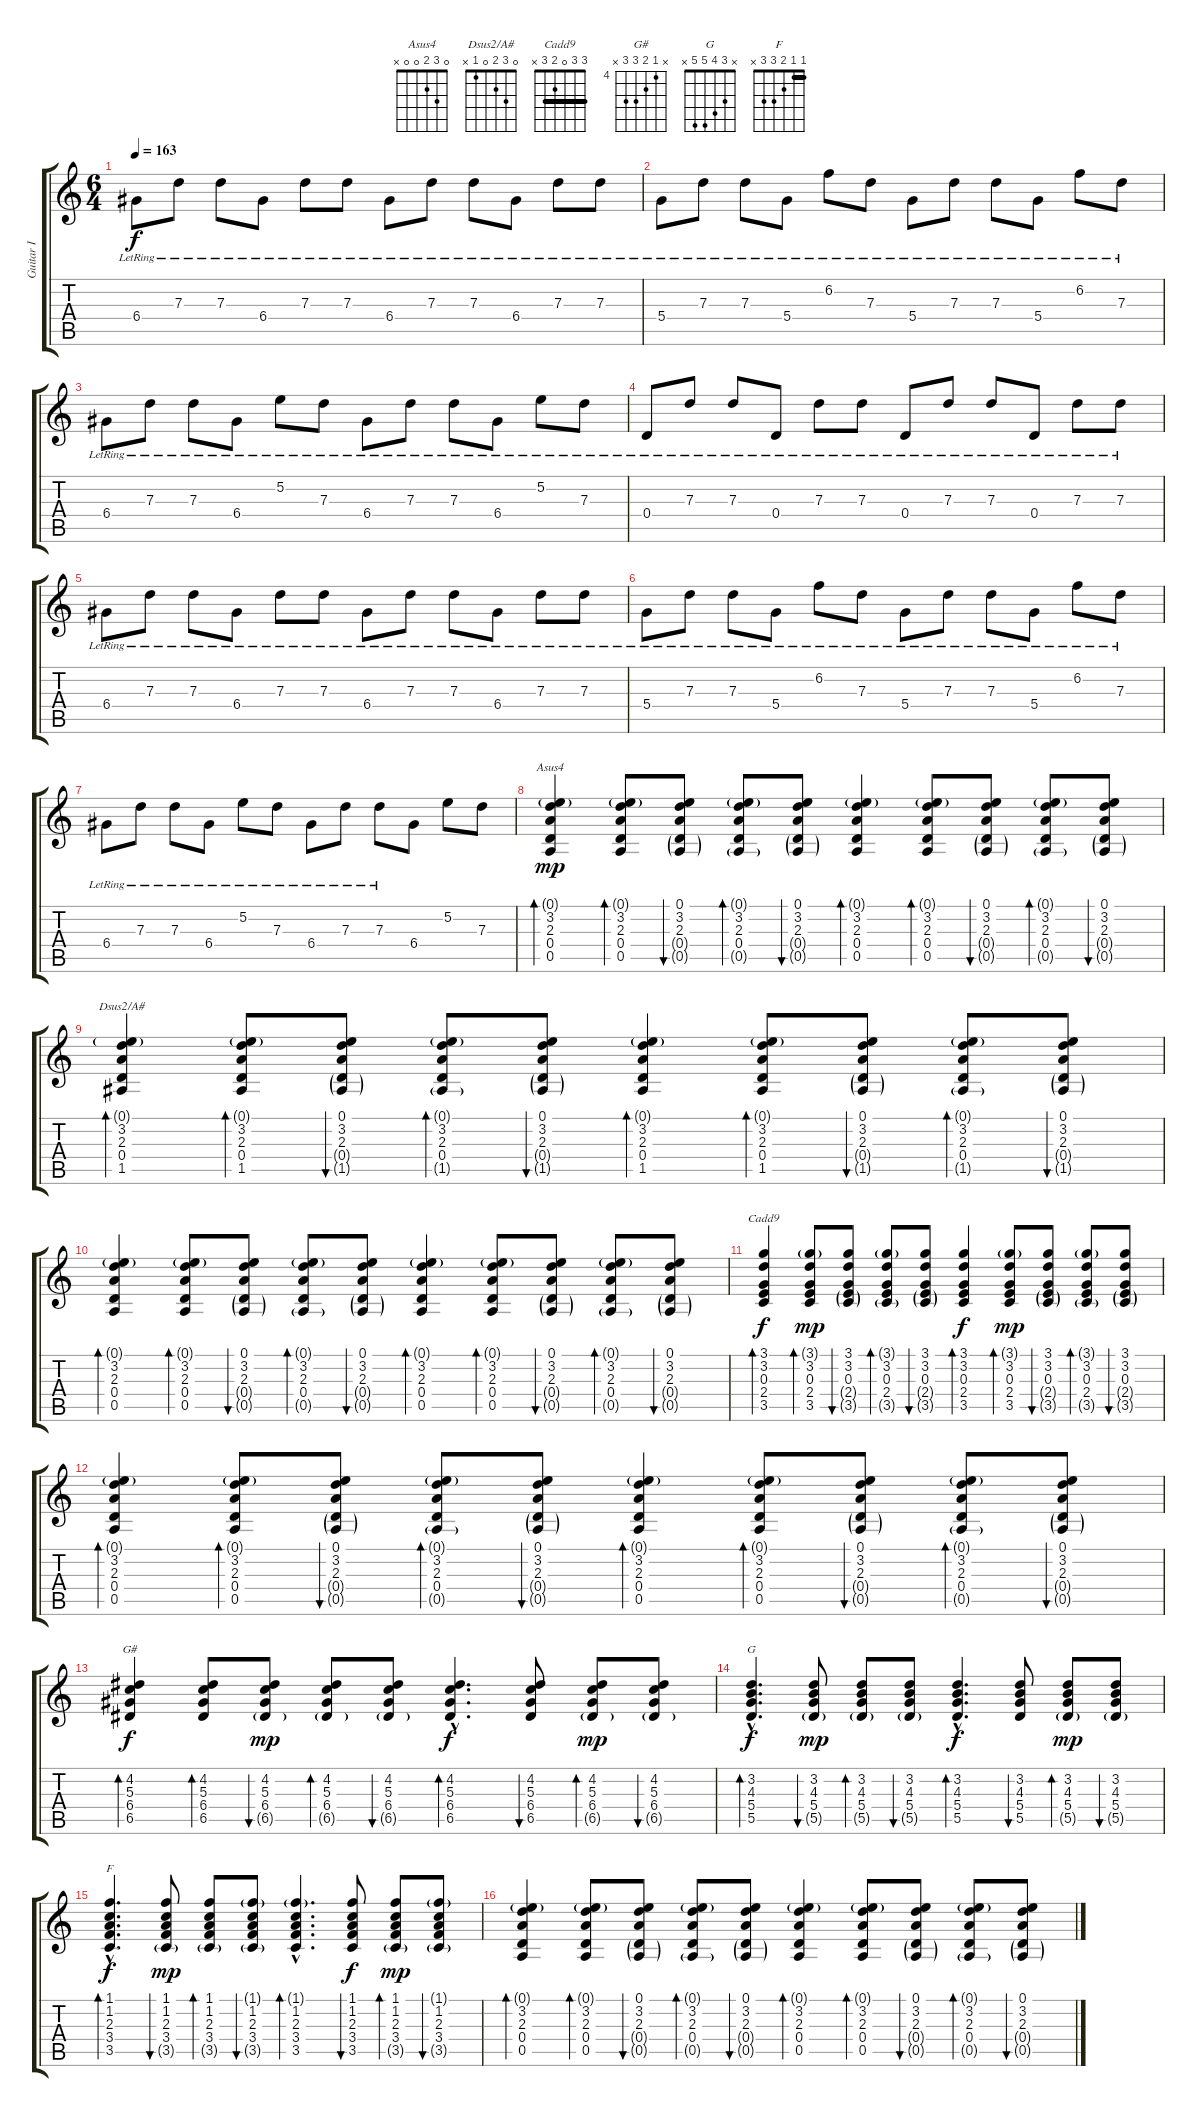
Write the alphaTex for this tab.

\track ("Guitar I" "Guitar I") {instrument acousticguitarsteel}
\staff {score tabs}
\tuning (E4 B3 G3 D3 A2 D2) {hide}
\chord ("Asus4" 0 3 2 0 0 x)
\chord ("Dsus2/A#" 0 3 2 0 1 x)
\chord ("Cadd9" 3 3 0 2 3 x) {barre 3}
\chord ("G#" x 4 5 6 6 x) {firstfret 4}
\chord ("G" x 3 4 5 5 x)
\chord ("F" 1 1 2 3 3 x) {barre 1}
\ts (6 4)
\tempo 163
\clef g2
\ks c
6.4{lr}.8{dy f} 7.3{lr}.8 7.3{lr}.8 6.4{lr}.8 7.3{lr}.8 7.3{lr}.8 6.4{lr}.8 7.3{lr}.8 7.3{lr}.8 6.4{lr}.8 7.3{lr}.8 7.3{lr}.8 |
5.4{lr}.8 7.3{lr}.8 7.3{lr}.8 5.4{lr}.8 6.2{lr}.8 7.3{lr}.8 5.4{lr}.8 7.3{lr}.8 7.3{lr}.8 5.4{lr}.8 6.2{lr}.8 7.3{lr}.8 |
6.4{lr}.8 7.3{lr}.8 7.3{lr}.8 6.4{lr}.8 5.2{lr}.8 7.3{lr}.8 6.4{lr}.8 7.3{lr}.8 7.3{lr}.8 6.4{lr}.8 5.2{lr}.8 7.3{lr}.8 |
0.4{lr}.8 7.3{lr}.8 7.3{lr}.8 0.4{lr}.8 7.3{lr}.8 7.3{lr}.8 0.4{lr}.8 7.3{lr}.8 7.3{lr}.8 0.4{lr}.8 7.3{lr}.8 7.3{lr}.8 |
6.4{lr}.8 7.3{lr}.8 7.3{lr}.8 6.4{lr}.8 7.3{lr}.8 7.3{lr}.8 6.4{lr}.8 7.3{lr}.8 7.3{lr}.8 6.4{lr}.8 7.3{lr}.8 7.3{lr}.8 |
5.4{lr}.8 7.3{lr}.8 7.3{lr}.8 5.4{lr}.8 6.2{lr}.8 7.3{lr}.8 5.4{lr}.8 7.3{lr}.8 7.3{lr}.8 5.4{lr}.8 6.2{lr}.8 7.3{lr}.8 |
6.4{lr}.8 7.3{lr}.8 7.3{lr}.8 6.4{lr}.8 5.2{lr}.8 7.3{lr}.8 6.4{lr}.8 7.3{lr}.8 7.3{lr}.8 6.4.8 5.2.8 7.3.8 |
(0.1{g} 3.2 2.3 0.4 0.5).4{bd 60 ch "Asus4" dy mp volume 10 instrument acousticguitarsteel} (0.1{g} 3.2 2.3 0.4 0.5).8{bd 60} (0.1 3.2 2.3 0.4{g} 0.5{g}).8{bu 60} (0.1{g} 3.2 2.3 0.4 0.5{g}).8{bd 60} (0.1 3.2 2.3 0.4{g} 0.5{g}).8{bu 60} (0.1{g} 3.2 2.3 0.4 0.5).4{bd 60} (0.1{g} 3.2 2.3 0.4 0.5).8{bd 60} (0.1 3.2 2.3 0.4{g} 0.5{g}).8{bu 60} (0.1{g} 3.2 2.3 0.4 0.5{g}).8{bd 60} (0.1 3.2 2.3 0.4{g} 0.5{g}).8{bu 60} |
(0.1{g} 3.2 2.3 0.4 1.5).4{bd 60 ch "Dsus2/A#"} (0.1{g} 3.2 2.3 0.4 1.5).8{bd 60} (0.1 3.2 2.3 0.4{g} 1.5{g}).8{bu 60} (0.1{g} 3.2 2.3 0.4 1.5{g}).8{bd 60} (0.1 3.2 2.3 0.4{g} 1.5{g}).8{bu 60} (0.1{g} 3.2 2.3 0.4 1.5).4{bd 60} (0.1{g} 3.2 2.3 0.4 1.5).8{bd 60} (0.1 3.2 2.3 0.4{g} 1.5{g}).8{bu 60} (0.1{g} 3.2 2.3 0.4 1.5{g}).8{bd 60} (0.1 3.2 2.3 0.4{g} 1.5{g}).8{bu 60} |
(0.1{g} 3.2 2.3 0.4 0.5).4{bd 60} (0.1{g} 3.2 2.3 0.4 0.5).8{bd 60} (0.1 3.2 2.3 0.4{g} 0.5{g}).8{bu 60} (0.1{g} 3.2 2.3 0.4 0.5{g}).8{bd 60} (0.1 3.2 2.3 0.4{g} 0.5{g}).8{bu 60} (0.1{g} 3.2 2.3 0.4 0.5).4{bd 60} (0.1{g} 3.2 2.3 0.4 0.5).8{bd 60} (0.1 3.2 2.3 0.4{g} 0.5{g}).8{bu 60} (0.1{g} 3.2 2.3 0.4 0.5{g}).8{bd 60} (0.1 3.2 2.3 0.4{g} 0.5{g}).8{bu 60} |
(3.1 3.2 0.3 2.4 3.5).4{bd 60 ch "Cadd9" dy f} (3.1{g} 3.2 0.3 2.4 3.5).8{bd 60 dy mp} (3.1 3.2 0.3 2.4{g} 3.5{g}).8{bu 60} (3.1{g} 3.2 0.3 2.4 3.5{g}).8{bd 60} (3.1 3.2 0.3 2.4{g} 3.5{g}).8{bu 60} (3.1 3.2 0.3 2.4 3.5).4{bd 60 dy f} (3.1{g} 3.2 0.3 2.4 3.5).8{bd 60 dy mp} (3.1 3.2 0.3 2.4{g} 3.5{g}).8{bu 60} (3.1{g} 3.2 0.3 2.4 3.5{g}).8{bd 60} (3.1 3.2 0.3 2.4{g} 3.5{g}).8{bu 60} |
(0.1{g} 3.2 2.3 0.4 0.5).4{bd 60} (0.1{g} 3.2 2.3 0.4 0.5).8{bd 60} (0.1 3.2 2.3 0.4{g} 0.5{g}).8{bu 60} (0.1{g} 3.2 2.3 0.4 0.5{g}).8{bd 60} (0.1 3.2 2.3 0.4{g} 0.5{g}).8{bu 60} (0.1{g} 3.2 2.3 0.4 0.5).4{bd 60} (0.1{g} 3.2 2.3 0.4 0.5).8{bd 60} (0.1 3.2 2.3 0.4{g} 0.5{g}).8{bu 60} (0.1{g} 3.2 2.3 0.4 0.5{g}).8{bd 60} (0.1 3.2 2.3 0.4{g} 0.5{g}).8{bu 60} |
(4.2 5.3 6.4 6.5).4{bd 60 ch "G#" dy f} (4.2 5.3 6.4 6.5).8{bd 60} (4.2 5.3 6.4 6.5{g}).8{bu 60 dy mp} (4.2 5.3 6.4 6.5{g}).8{bd 60} (4.2 5.3 6.4 6.5{g}).8{bu 60} (4.2{hac} 5.3{hac} 6.4{hac} 6.5{hac}).4{d bd 60 dy f} (4.2 5.3 6.4 6.5).8{bu 60} (4.2 5.3 6.4 6.5{g}).8{bd 60 dy mp} (4.2 5.3 6.4 6.5{g}).8{bu 60} |
(3.2{hac} 4.3{hac} 5.4{hac} 5.5{hac}).4{d bd 60 ch "G" dy f} (3.2 4.3 5.4 5.5{g}).8{bu 60 dy mp} (3.2 4.3 5.4 5.5{g}).8{bd 60} (3.2 4.3 5.4 5.5{g}).8{bu 60} (3.2{hac} 4.3{hac} 5.4{hac} 5.5{hac}).4{d bd 60 dy f} (3.2 4.3 5.4 5.5).8{bu 60} (3.2 4.3 5.4 5.5{g}).8{bd 60 dy mp} (3.2 4.3 5.4 5.5{g}).8{bu 60} |
(1.1{hac} 1.2{hac} 2.3{hac} 3.4{hac} 3.5{hac}).4{d bd 60 ch "F" dy f} (1.1 1.2 2.3 3.4 3.5{g}).8{bu 60 dy mp} (1.1 1.2 2.3 3.4 3.5{g}).8{bd 60} (1.1{g} 1.2 2.3 3.4 3.5{g}).8{bu 60} (1.1{g hac} 1.2{hac} 2.3{hac} 3.4{hac} 3.5{hac}).4{d bd 60} (1.1 1.2 2.3 3.4 3.5).8{bu 60 dy f} (1.1 1.2 2.3 3.4 3.5{g}).8{bd 60 dy mp} (1.1{g} 1.2 2.3 3.4 3.5{g}).8{bu 60} |
(0.1{g} 3.2 2.3 0.4 0.5).4{bd 60 volume 10 instrument acousticguitarsteel} (0.1{g} 3.2 2.3 0.4 0.5).8{bd 60} (0.1 3.2 2.3 0.4{g} 0.5{g}).8{bu 60} (0.1{g} 3.2 2.3 0.4 0.5{g}).8{bd 60} (0.1 3.2 2.3 0.4{g} 0.5{g}).8{bu 60} (0.1{g} 3.2 2.3 0.4 0.5).4{bd 60} (0.1{g} 3.2 2.3 0.4 0.5).8{bd 60} (0.1 3.2 2.3 0.4{g} 0.5{g}).8{bu 60} (0.1{g} 3.2 2.3 0.4 0.5{g}).8{bd 60} (0.1 3.2 2.3 0.4{g} 0.5{g}).8{bu 60}
